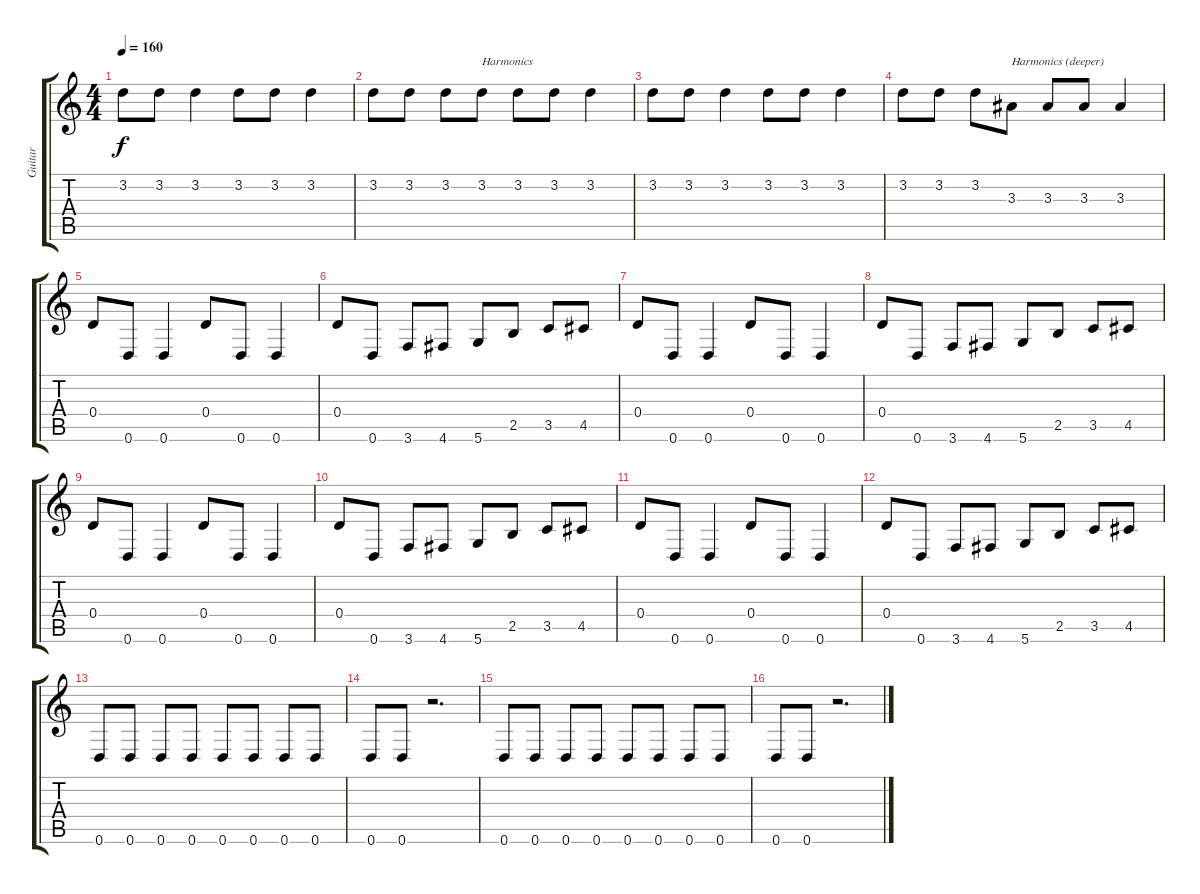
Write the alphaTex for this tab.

\track ("Guitar" "Guitar") {instrument distortionguitar}
\staff {score tabs}
\tuning (E4 B3 G3 D3 A2 D2) {hide}
\ts (4 4)
\tempo 160
\clef g2
\ks c
3.2.8{dy f instrument distortionguitar} 3.2.8 3.2.4 3.2.8 3.2.8 3.2.4 |
3.2.8 3.2.8 3.2.8 3.2.8{txt "Harmonics" instrument guitarharmonics} 3.2.8 3.2.8 3.2.4 |
3.2.8{instrument distortionguitar} 3.2.8 3.2.4 3.2.8 3.2.8 3.2.4 |
3.2.8 3.2.8 3.2.8 3.3.8{txt "Harmonics (deeper)" instrument guitarharmonics} 3.3.8 3.3.8 3.3.4 |
0.4.8{instrument distortionguitar} 0.6.8 0.6.4 0.4.8 0.6.8 0.6.4 |
0.4.8 0.6.8 3.6.8 4.6.8 5.6.8 2.5.8 3.5.8 4.5.8 |
0.4.8 0.6.8 0.6.4 0.4.8 0.6.8 0.6.4 |
0.4.8 0.6.8 3.6.8 4.6.8 5.6.8 2.5.8 3.5.8 4.5.8 |
0.4.8 0.6.8 0.6.4 0.4.8 0.6.8 0.6.4 |
0.4.8 0.6.8 3.6.8 4.6.8 5.6.8 2.5.8 3.5.8 4.5.8 |
0.4.8 0.6.8 0.6.4 0.4.8 0.6.8 0.6.4 |
0.4.8 0.6.8 3.6.8 4.6.8 5.6.8 2.5.8 3.5.8 4.5.8 |
0.6.8 0.6.8 0.6.8 0.6.8 0.6.8 0.6.8 0.6.8 0.6.8 |
0.6.8 0.6.8 r.2{d} |
0.6.8 0.6.8 0.6.8 0.6.8 0.6.8 0.6.8 0.6.8 0.6.8 |
0.6.8 0.6.8 r.2{d}
